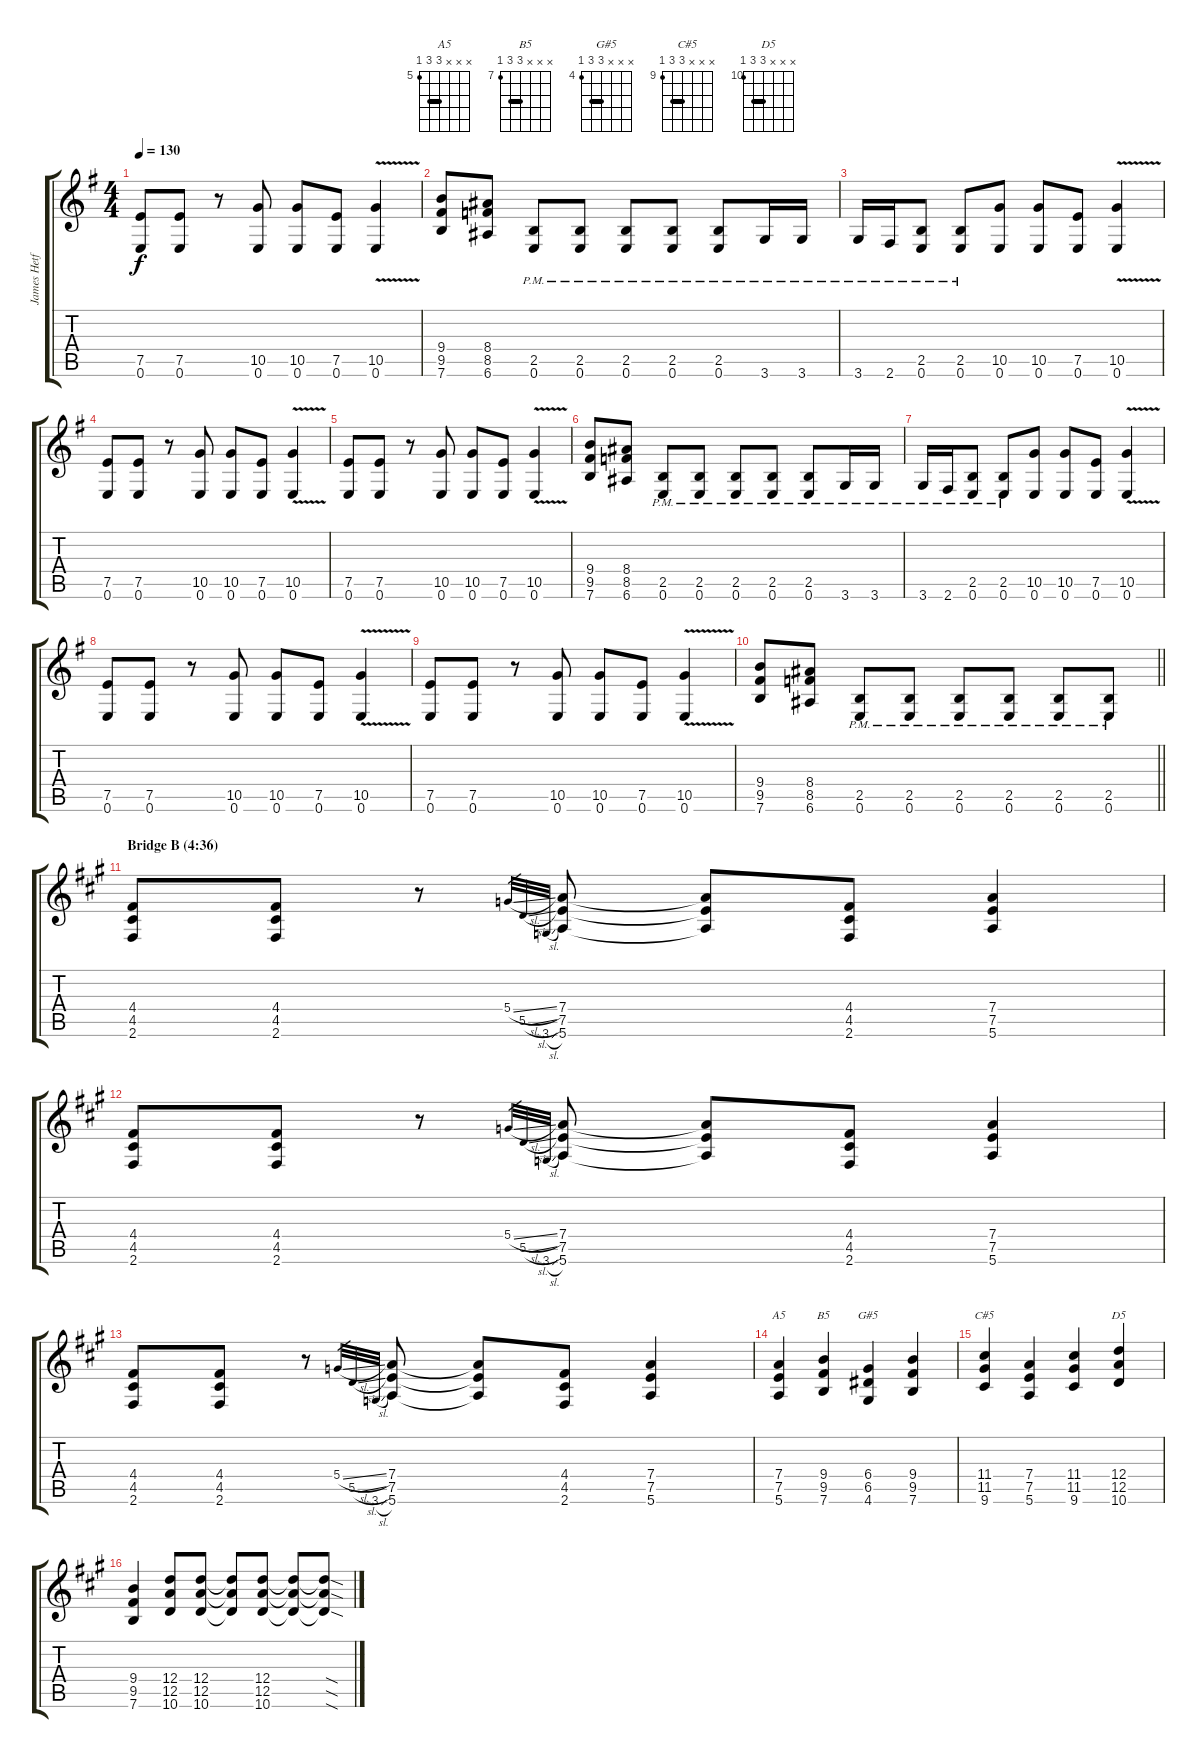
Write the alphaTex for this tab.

\track ("James Hetfield Rhythm Gtr." "James Hetf") {instrument electricguitarclean}
\staff {score tabs}
\tuning (E4 B3 G3 D3 A2 E2) {hide}
\chord ("A5" x x x 7 7 5) {firstfret 5 barre 7}
\chord ("B5" x x x 9 9 7) {firstfret 7 barre 9}
\chord ("G#5" x x x 6 6 4) {firstfret 4 barre 6}
\chord ("C#5" x x x 11 11 9) {firstfret 9 barre 11}
\chord ("D5" x x x 12 12 10) {firstfret 10 barre 12}
\ts (4 4)
\tempo 130
\clef g2
\ks eminor
(7.5 0.6).8{dy f} (7.5 0.6).8 r.8 (10.5 0.6).8 (10.5 0.6).8 (7.5 0.6).8 (10.5{v} 0.6).4 |
(9.4 9.5 7.6).8 (8.4 8.5 6.6).8 (2.5{pm} 0.6{pm}).8 (2.5{pm} 0.6{pm}).8 (2.5{pm} 0.6{pm}).8 (2.5{pm} 0.6{pm}).8 (2.5{pm} 0.6{pm}).8 3.6{pm}.16 3.6{pm}.16 |
3.6{pm}.16 2.6{pm}.16 (2.5{pm} 0.6{pm}).8 (2.5{pm} 0.6{pm}).8 (10.5 0.6).8 (10.5 0.6).8 (7.5 0.6).8 (10.5{v} 0.6).4 |
(7.5 0.6).8 (7.5 0.6).8 r.8 (10.5 0.6).8 (10.5 0.6).8 (7.5 0.6).8 (10.5{v} 0.6).4 |
(7.5 0.6).8 (7.5 0.6).8 r.8 (10.5 0.6).8 (10.5 0.6).8 (7.5 0.6).8 (10.5{v} 0.6).4 |
(9.4 9.5 7.6).8 (8.4 8.5 6.6).8 (2.5{pm} 0.6{pm}).8 (2.5{pm} 0.6{pm}).8 (2.5{pm} 0.6{pm}).8 (2.5{pm} 0.6{pm}).8 (2.5{pm} 0.6{pm}).8 3.6{pm}.16 3.6{pm}.16 |
3.6{pm}.16 2.6{pm}.16 (2.5{pm} 0.6{pm}).8 (2.5{pm} 0.6{pm}).8 (10.5 0.6).8 (10.5 0.6).8 (7.5 0.6).8 (10.5{v} 0.6).4 |
(7.5 0.6).8 (7.5 0.6).8 r.8 (10.5 0.6).8 (10.5 0.6).8 (7.5 0.6).8 (10.5{v} 0.6).4 |
(7.5 0.6).8 (7.5 0.6).8 r.8 (10.5 0.6).8 (10.5 0.6).8 (7.5 0.6).8 (10.5{v} 0.6).4 |
\barLineRight lightlight
(9.4 9.5 7.6).8 (8.4 8.5 6.6).8 (2.5{pm} 0.6{pm}).8 (2.5{pm} 0.6{pm}).8 (2.5{pm} 0.6{pm}).8 (2.5{pm} 0.6{pm}).8 (2.5{pm} 0.6{pm}).8 (2.5{pm} 0.6{pm}).8 |
\section ("" "Bridge B (4:36)")
\ks f#minor
(4.4 4.5 2.6).8 (4.4 4.5 2.6).8 r.8 5.4{sl}.32{gr} 5.5{sl}.32{gr} 3.6{sl}.32{gr} (7.4 7.5 5.6).8 (7.4{t} 7.5{t} 5.6{t}).8 (4.4 4.5 2.6).8 (7.4 7.5 5.6).4 |
(4.4 4.5 2.6).8 (4.4 4.5 2.6).8 r.8 5.4{sl}.32{gr} 5.5{sl}.32{gr} 3.6{sl}.32{gr} (7.4 7.5 5.6).8 (7.4{t} 7.5{t} 5.6{t}).8 (4.4 4.5 2.6).8 (7.4 7.5 5.6).4 |
(4.4 4.5 2.6).8 (4.4 4.5 2.6).8 r.8 5.4{sl}.32{gr} 5.5{sl}.32{gr} 3.6{sl}.32{gr} (7.4 7.5 5.6).8 (7.4{t} 7.5{t} 5.6{t}).8 (4.4 4.5 2.6).8 (7.4 7.5 5.6).4 |
(7.4 7.5 5.6).4{ch "A5"} (9.4 9.5 7.6).4{ch "B5"} (6.4 6.5 4.6).4{ch "G#5"} (9.4 9.5 7.6).4 |
(11.4 11.5 9.6).4{ch "C#5"} (7.4 7.5 5.6).4 (11.4 11.5 9.6).4 (12.4 12.5 10.6).4{ch "D5"} |
(9.4 9.5 7.6).4 (12.4 12.5 10.6).8 (12.4 12.5 10.6).8 (12.4{t} 12.5{t} 10.6{t}).8 (12.4 12.5 10.6).8 (12.4{t} 12.5{t} 10.6{t}).8 (12.4{sod t} 12.5{sod t} 10.6{sod t}).8
